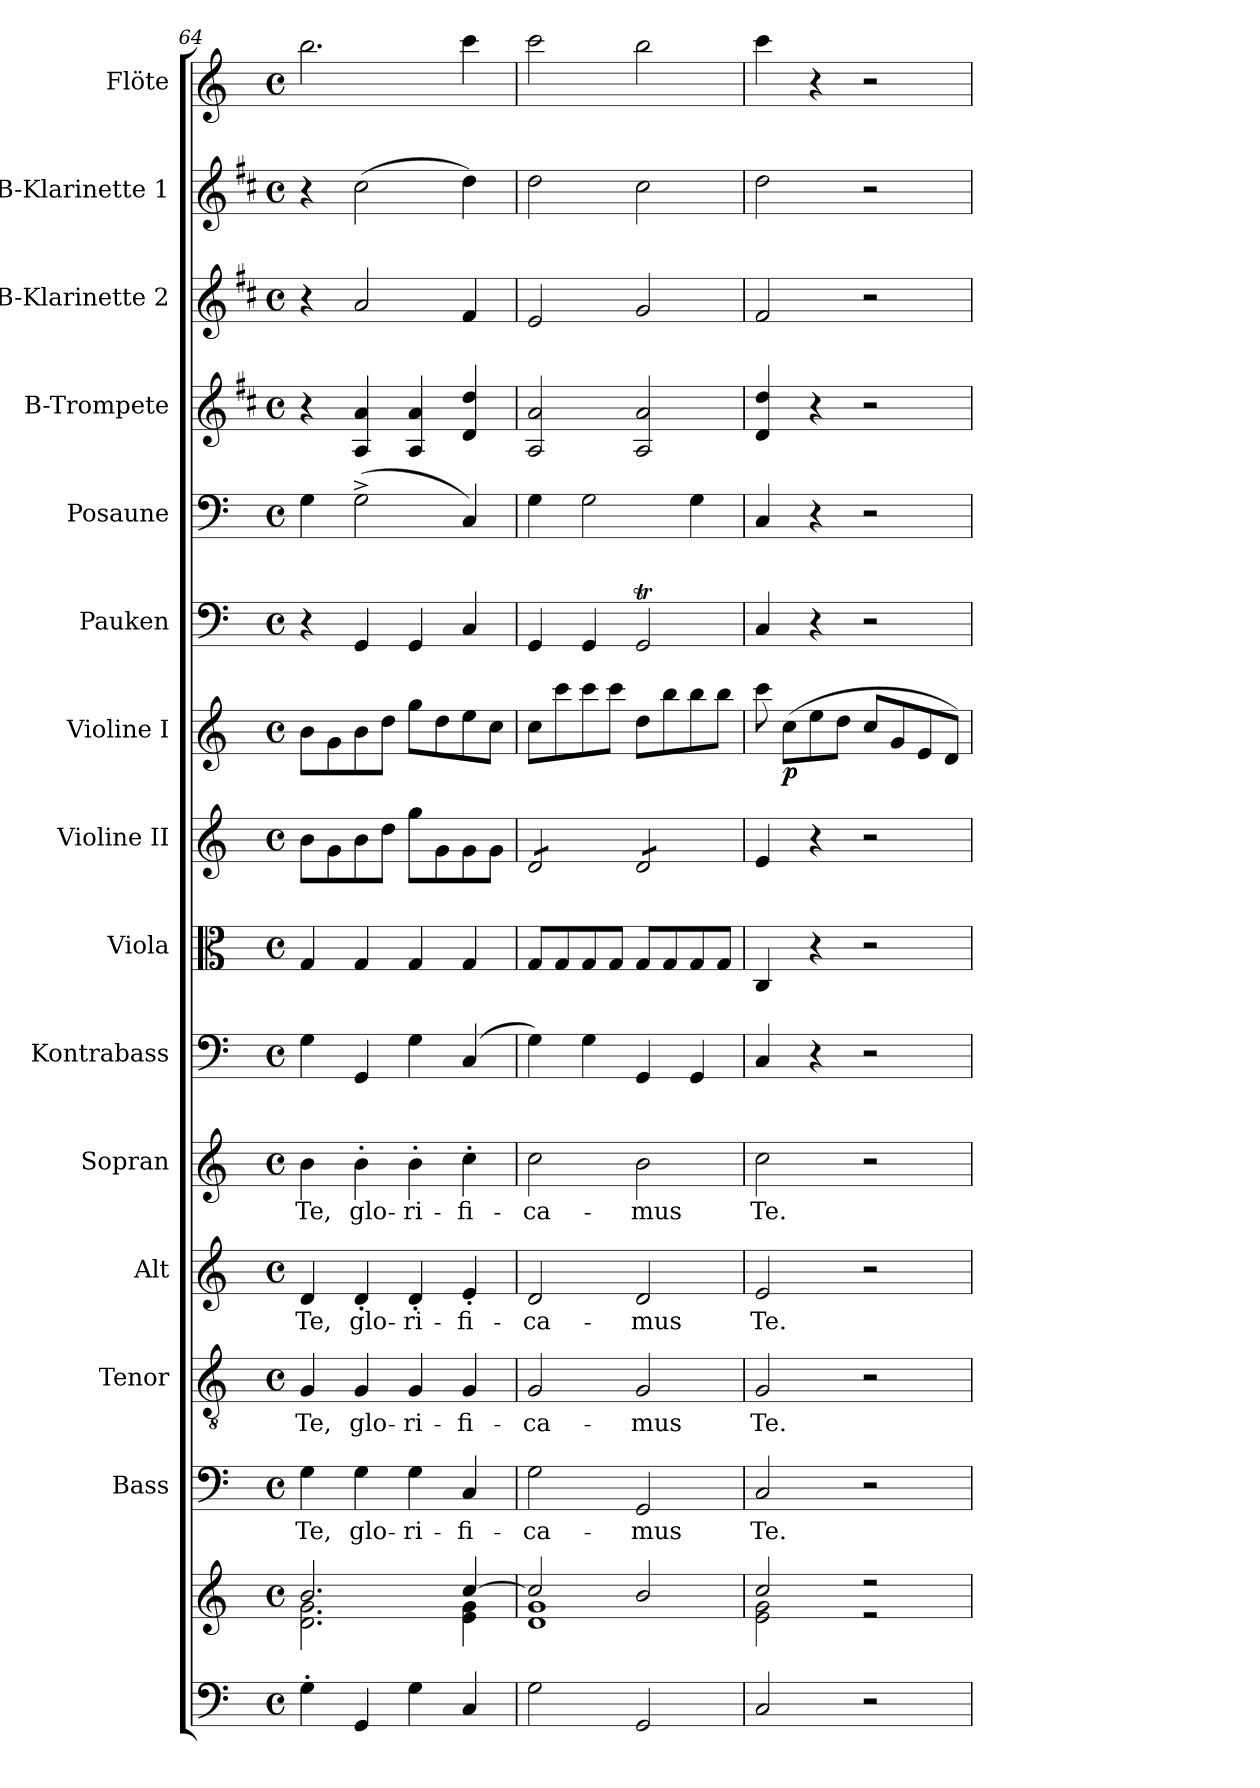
**kern	**kern	**kern	**text	**kern	**text	**kern	**text	**kern	**text	**kern	**kern	**kern	**kern	**dynam	**kern	**kern	**kern	**kern	**kern	**kern
*part15	*part15	*part14	*part14	*part13	*part13	*part12	*part12	*part11	*part11	*part10	*part9	*part8	*part7	*part7	*part6	*part5	*part4	*part3	*part2	*part1
*staff16	*staff15	*staff14	*staff14	*staff13	*staff13	*staff12	*staff12	*staff11	*staff11	*staff10	*staff9	*staff8	*staff7	*staff7	*staff6	*staff5	*staff4	*staff3	*staff2	*staff1
*	*	*I"Bass	*	*I"Tenor	*	*I"Alt	*	*I"Sopran	*	*I"Kontrabass	*I"Viola	*I"Violine II	*I"Violine I	*	*I"Pauken	*I"Posaune	*I"B-Trompete	*I"B-Klarinette 2	*I"B-Klarinette 1	*I"Flöte
*	*	*I'B.	*	*I'T.	*	*I'A.	*	*I'S.	*	*I'Kb.	*I'Vla.	*I'Vl. II	*I'Vl. I	*	*I'Pk.	*I'Pos.	*I'B Trp.	*I'B Kl. 2	*I'B Kl. 1	*I'Fl.
*clefF4	*clefG2	*clefF4	*	*clefGv2	*	*clefG2	*	*clefG2	*	*clefF4	*clefC3	*clefG2	*clefG2	*	*clefF4	*clefF4	*clefG2	*clefG2	*clefG2	*clefG2
*	*	*	*	*	*	*	*	*	*	*ITrd7c12	*	*	*	*	*	*	*ITrd1c2	*ITrd1c2	*ITrd1c2	*
*k[]	*k[]	*k[]	*	*k[]	*	*k[]	*	*k[]	*	*k[]	*k[]	*k[]	*k[]	*	*k[]	*k[]	*k[]	*k[]	*k[]	*k[]
*C:	*C:	*C:	*	*C:	*	*C:	*	*C:	*	*C:	*C:	*C:	*C:	*	*C:	*C:	*C:	*C:	*C:	*C:
*M4/4	*M4/4	*M4/4	*	*M4/4	*	*M4/4	*	*M4/4	*	*M4/4	*M4/4	*M4/4	*M4/4	*	*M4/4	*M4/4	*M4/4	*M4/4	*M4/4	*M4/4
*met(c)	*met(c)	*met(c)	*	*met(c)	*	*met(c)	*	*met(c)	*	*met(c)	*met(c)	*met(c)	*met(c)	*	*met(c)	*met(c)	*met(c)	*met(c)	*met(c)	*met(c)
=64	=64	=64	=64	=64	=64	=64	=64	=64	=64	=64	=64	=64	=64	=64	=64	=64	=64	=64	=64	=64
*	*^	*	*	*	*	*	*	*	*	*	*	*	*	*	*	*	*	*	*	*
!	!	!	!	!LO:LY:b	!	!LO:LY:b	!	!LO:LY:b	!	!LO:LY:b	!	!	!	!	!	!	!	!	!	!	!
4G'>\	2.b/	2.d\ 2.g\	4G\	Te,	4G/	Te,	4d/	Te,	4b\	Te,	4GG\	4G/	8b\L	8b\L	.	4r	4G\	4r	4r	4r	2.bb\
.	.	.	.	.	.	.	.	.	.	.	.	.	8g\	8g\	.	.	.	.	.	.	.
!	!	!	!	!LO:LY:b	!	!LO:LY:b	!	!LO:LY:b	!	!LO:LY:b	!	!	!	!	!	!	!	!	!	!	!
4GG/	.	.	4G\	glo-	4G/	glo-	4d'</	glo-	4b'>\	glo-	4GGG/	4G/	8b\	8b\	.	4GG/	(>2G^>\	4G/ 4g/	2g/	(>2b\	.
.	.	.	.	.	.	.	.	.	.	.	.	.	8dd\J	8dd\J	.	.	.	.	.	.	.
!	!	!	!	!LO:LY:b	!	!LO:LY:b	!	!LO:LY:b	!	!LO:LY:b	!	!	!	!	!	!	!	!	!	!	!
4G\	.	.	4G\	-ri-	4G/	-ri-	4d'</	-ri-	4b'>\	-ri-	4GG\	4G/	8gg\L	8gg\L	.	4GG/	.	4G/ 4g/	.	.	.
.	.	.	.	.	.	.	.	.	.	.	.	.	8g\	8dd\	.	.	.	.	.	.	.
!	!	!	!	!LO:LY:b	!	!LO:LY:b	!	!LO:LY:b	!	!LO:LY:b	!	!	!	!	!	!	!	!	!	!	!
4C/	[>4cc/	4e\ 4g\	4C/	-fi-	4G/	-fi-	4e'</	-fi-	4cc'>\	-fi-	(4CC/	4G/	8g\	8ee\	.	4C/	4C/)	4c/ 4cc/	4e/	4cc\)	4ccc\
.	.	.	.	.	.	.	.	.	.	.	.	.	8g\J	8cc\J	.	.	.	.	.	.	.
=65	=65	=65	=65	=65	=65	=65	=65	=65	=65	=65	=65	=65	=65	=65	=65	=65	=65	=65	=65	=65	=65
!	!	!	!	!LO:LY:b	!	!LO:LY:b	!	!LO:LY:b	!	!LO:LY:b	!	!	!	!	!	!	!	!	!	!	!
*	*	*	*	*	*	*	*	*	*	*	*	*	*tremolo	*	*	*	*	*	*	*	*
2G\	2cc/]	1d 1g	2G\	-ca-	2G/	-ca-	2d/	-ca-	2cc\	-ca-	4GG\)	8G/L	8d/L	8cc\L	.	4GG/	4G\	2G/ 2g/	2d/	2cc\	2ccc\
.	.	.	.	.	.	.	.	.	.	.	.	8G/	8d/	8ccc\	.	.	.	.	.	.	.
.	.	.	.	.	.	.	.	.	.	.	4GG\	8G/	8d/	8ccc\	.	4GG/	2G\	.	.	.	.
.	.	.	.	.	.	.	.	.	.	.	.	8G/J	8d/J	8ccc\J	.	.	.	.	.	.	.
!	!	!	!	!LO:LY:b	!	!LO:LY:b	!	!LO:LY:b	!	!LO:LY:b	!	!	!	!	!	!	!	!	!	!	!
2GG/	2b/	.	2GG/	-mus	2G/	-mus	2d/	-mus	2b\	-mus	4GGG/	8G/L	8d/L	8dd\L	.	2GGT/	.	2G/ 2g/	2f/	2b\	2bb\
.	.	.	.	.	.	.	.	.	.	.	.	8G/	8d/	8bb\	.	.	.	.	.	.	.
.	.	.	.	.	.	.	.	.	.	.	4GGG/	8G/	8d/	8bb\	.	.	4G\	.	.	.	.
.	.	.	.	.	.	.	.	.	.	.	.	8G/J	8d/J	8bb\J	.	.	.	.	.	.	.
*	*	*	*	*	*	*	*	*	*	*	*	*	*Xtremolo	*	*	*	*	*	*	*	*
=66	=66	=66	=66	=66	=66	=66	=66	=66	=66	=66	=66	=66	=66	=66	=66	=66	=66	=66	=66	=66	=66
!	!	!	!	!LO:LY:b	!	!LO:LY:b	!	!LO:LY:b	!	!LO:LY:b	!	!	!	!	!	!	!	!	!	!	!
2C/	2cc/	2e\ 2g\	2C/	Te.	2G/	Te.	2e/	Te.	2cc\	Te.	4CC/	4C/	4e/	8ccc\	.	4C/	4C/	4c/ 4cc/	2e/	2cc\	4ccc\
!	!	!	!	!	!	!	!	!	!	!	!	!	!	!	!LO:DY:b	!	!	!	!	!	!
.	.	.	.	.	.	.	.	.	.	.	.	.	.	(>8cc\L	p	.	.	.	.	.	.
.	.	.	.	.	.	.	.	.	.	.	4r	4r	4r	8ee\	.	4r	4r	4r	.	.	4r
.	.	.	.	.	.	.	.	.	.	.	.	.	.	8dd\J	.	.	.	.	.	.	.
2r	2r	2r	2r	.	2r	.	2r	.	2r	.	2r	2r	2r	8cc/L	.	2r	2r	2r	2r	2r	2r
.	.	.	.	.	.	.	.	.	.	.	.	.	.	8g/	.	.	.	.	.	.	.
.	.	.	.	.	.	.	.	.	.	.	.	.	.	8e/	.	.	.	.	.	.	.
.	.	.	.	.	.	.	.	.	.	.	.	.	.	8d/J)	.	.	.	.	.	.	.
*	*v	*v	*	*	*	*	*	*	*	*	*	*	*	*	*	*	*	*	*	*	*
=	=	=	=	=	=	=	=	=	=	=	=	=	=	=	=	=	=	=	=	=
*-	*-	*-	*-	*-	*-	*-	*-	*-	*-	*-	*-	*-	*-	*-	*-	*-	*-	*-	*-	*-
